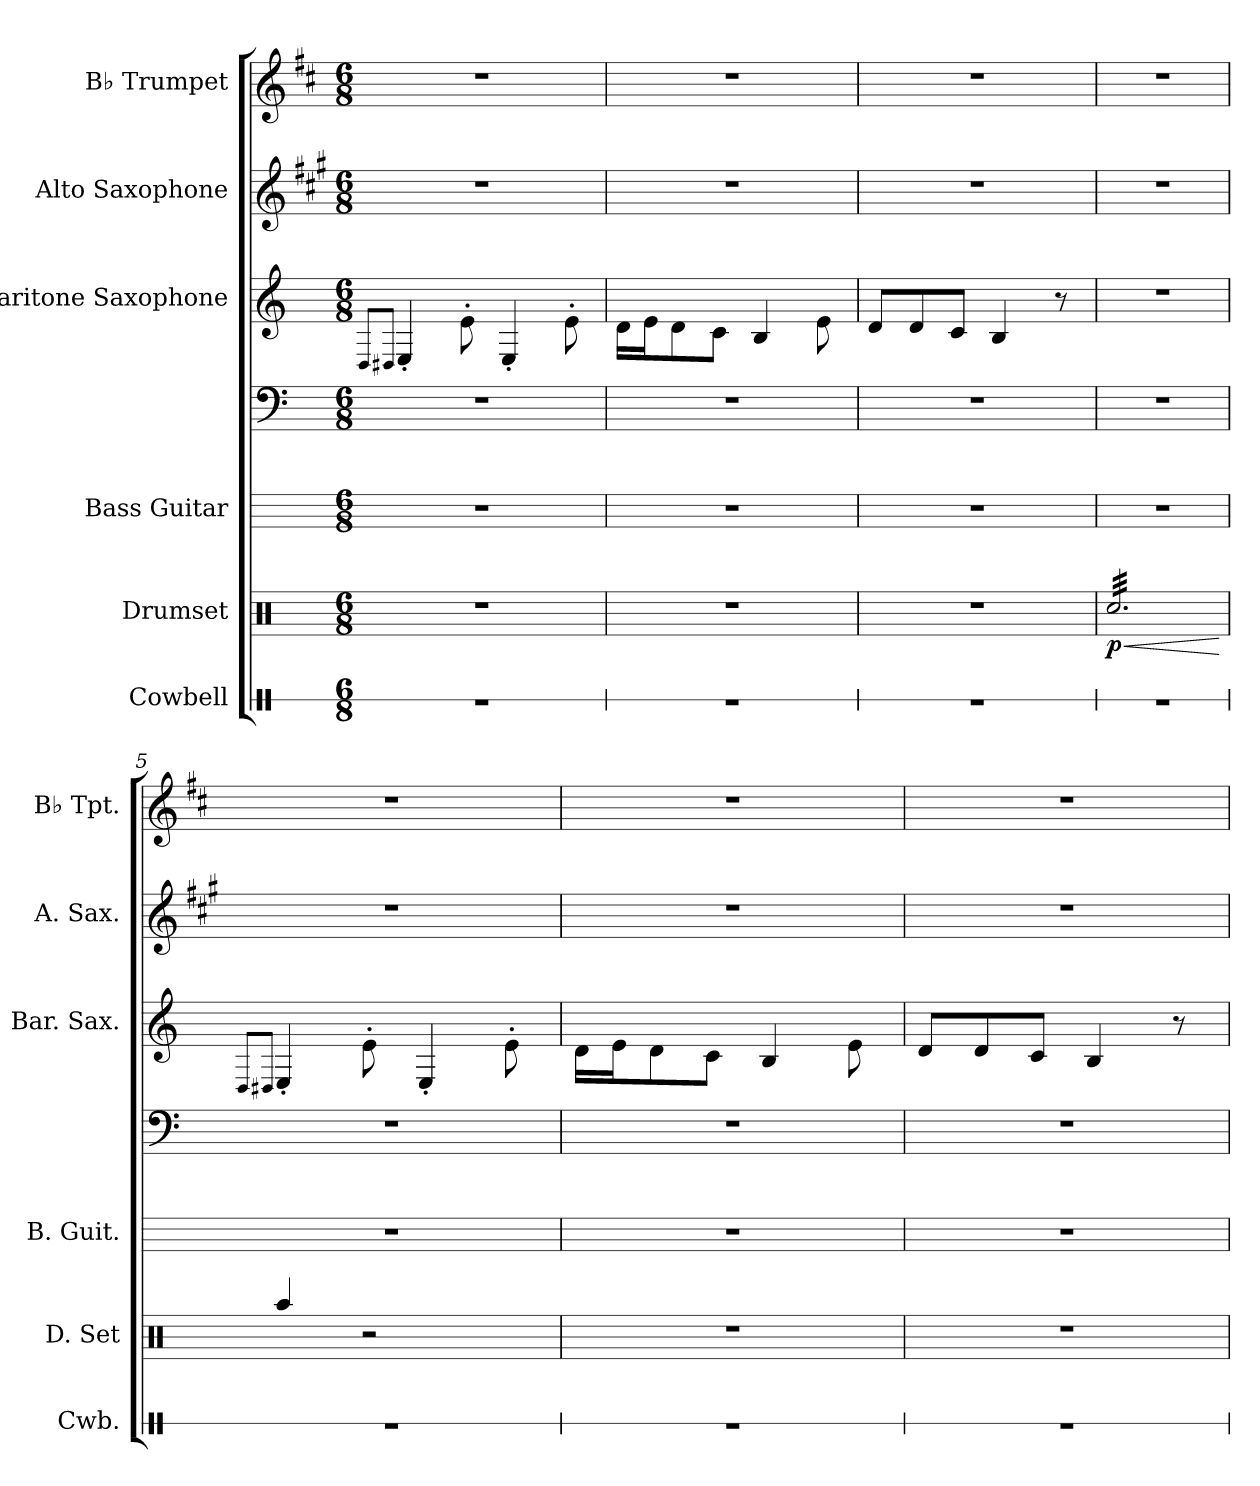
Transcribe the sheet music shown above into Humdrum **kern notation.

**kern	**kern	**dynam	**kern	**kern	**kern	**kern	**kern
*part6	*part5	*part5	*part4	*part4	*part3	*part2	*part1
*staff7	*staff6	*staff6	*staff5	*staff4	*staff3	*staff2	*staff1
*I"Cowbell	*I"Drumset	*	*I"Bass Guitar	*	*I"Baritone Saxophone	*I"Alto Saxophone	*I"B♭ Trumpet
*I'Cwb.	*I'D. Set	*	*I'B. Guit.	*	*I'Bar. Sax.	*I'A. Sax.	*I'B♭ Tpt.
*stria1	*	*	*stria4	*	*	*	*
*clefX	*clefX	*	*	*clefF4	*clefG2	*clefG2	*clefG2
*	*	*	*ITrd7c12	*ITrd7c12	*ITrd12c21	*ITrd5c9	*ITrd1c2
*k[]	*k[]	*	*k[]	*k[]	*k[]	*k[]	*k[]
*M6/8	*M6/8	*	*M6/8	*M6/8	*M6/8	*M6/8	*M6/8
=1	=1	=1	=1	=1	=1	=1	=1
.	.	.	.	.	8qDD/L	.	.
.	.	.	.	.	8qDD#X/J	.	.
2.r	2.r	.	2.r	2.r	4EE'/	2.r	2.r
.	.	.	.	.	8E'\	.	.
.	.	.	.	.	4EE'/	.	.
.	.	.	.	.	8E'\	.	.
=2	=2	=2	=2	=2	=2	=2	=2
2.r	2.r	.	2.r	2.r	16D\LL	2.r	2.r
.	.	.	.	.	16E\J	.	.
.	.	.	.	.	8D\	.	.
.	.	.	.	.	8C\J	.	.
.	.	.	.	.	4BB/	.	.
.	.	.	.	.	8E\	.	.
=3	=3	=3	=3	=3	=3	=3	=3
2.r	2.r	.	2.r	2.r	8D/L	2.r	2.r
.	.	.	.	.	8D/	.	.
.	.	.	.	.	8C/J	.	.
.	.	.	.	.	4BB/	.	.
.	.	.	.	.	8r	.	.
=4	=4	=4	=4	=4	=4	=4	=4
!	!	!LO:HP:b	!	!	!	!	!
!	!	!LO:DY:n=1:b	!	!	!	!	!
*	*tremolo	*	*	*	*	*	*
2.r	32Rcc/LLL	< p	2.r	2.r	2.r	2.r	2.r
.	32Rcc/	.	.	.	.	.	.
.	32Rcc/	.	.	.	.	.	.
.	32Rcc/	.	.	.	.	.	.
.	32Rcc/	.	.	.	.	.	.
.	32Rcc/	.	.	.	.	.	.
.	32Rcc/	.	.	.	.	.	.
.	32Rcc/	.	.	.	.	.	.
.	32Rcc/	.	.	.	.	.	.
.	32Rcc/	.	.	.	.	.	.
.	32Rcc/	.	.	.	.	.	.
.	32Rcc/	.	.	.	.	.	.
.	32Rcc/	.	.	.	.	.	.
.	32Rcc/	.	.	.	.	.	.
.	32Rcc/	.	.	.	.	.	.
.	32Rcc/	.	.	.	.	.	.
.	32Rcc/	.	.	.	.	.	.
.	32Rcc/	.	.	.	.	.	.
.	32Rcc/	.	.	.	.	.	.
.	32Rcc/	.	.	.	.	.	.
.	32Rcc/	.	.	.	.	.	.
.	32Rcc/	.	.	.	.	.	.
.	32Rcc/	.	.	.	.	.	.
.	32Rcc/JJJ	.	.	.	.	.	.
*	*Xtremolo	*	*	*	*	*	*
.	.	[	.	.	.	.	.
=5	=5	=5	=5	=5	=5	=5	=5
.	.	.	.	.	8qDD/L	.	.
.	.	.	.	.	8qDD#X/J	.	.
2.r	4Raa/	.	2.r	2.r	4EE'/	2.r	2.r
.	2r	.	.	.	8E'\	.	.
.	.	.	.	.	4EE'/	.	.
.	.	.	.	.	8E'\	.	.
=6	=6	=6	=6	=6	=6	=6	=6
2.r	2.r	.	2.r	2.r	16D\LL	2.r	2.r
.	.	.	.	.	16E\J	.	.
.	.	.	.	.	8D\	.	.
.	.	.	.	.	8C\J	.	.
.	.	.	.	.	4BB/	.	.
.	.	.	.	.	8E\	.	.
!!LO:PB:g=z
=7	=7	=7	=7	=7	=7	=7	=7
2.r	2.r	.	2.r	2.r	8D/L	2.r	2.r
.	.	.	.	.	8D/	.	.
.	.	.	.	.	8C/J	.	.
.	.	.	.	.	4BB/	.	.
.	.	.	.	.	8r	.	.
=	=	=	=	=	=	=	=
*-	*-	*-	*-	*-	*-	*-	*-
